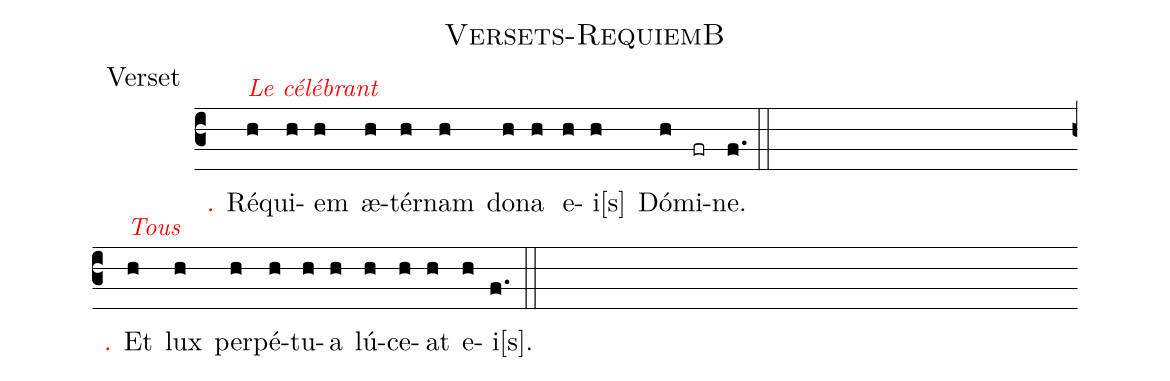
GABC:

name:Versets-RequiemB;
office-part:Verset;
%%
(c3) <alt>\rubrica{Le célébrant}</alt>
℣<v>{\rubrum.}</v> R{é}(h)qui(h)em(h) æ(h)tér(h)nam(h) do(h)na(h) e(h)i<v>[</v>s<v>]</v>(h) Dó(h)mi(fr)ne.(f.) (::)
(Z)

℟<v>{\rubrum.}</v> {E}t<alt>\rubrica{Tous}</alt>(h) lux(h) per(h)pé(h)tu(h)a(h) lú(h)ce(h)at(h) e(h)i<v>[</v>s<v>]</v>.(f.) (::)
